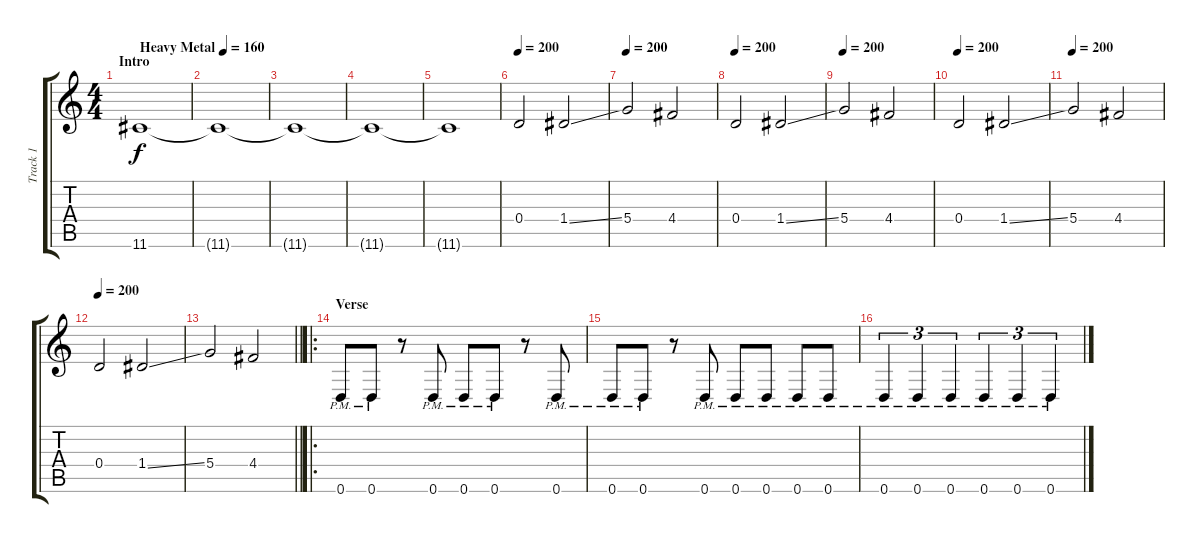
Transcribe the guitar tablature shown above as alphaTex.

\track ("Track 1" "Track 1") {instrument distortionguitar}
\staff {score tabs}
\tuning (E4 B3 G3 D3 A2 D2) {hide}
\ts (4 4)
\section ("" "Intro")
\tempo (160 "Heavy Metal")
\clef g2
\ks c
11.6.1{dy f volume 9 instrument distortionguitar} |
11.6{t}.1 |
11.6{t}.1 |
11.6{t}.1 |
11.6{t}.1 |
\tempo 200
0.4.2 1.4{ss}.2 |
\tempo 200
5.4.2 4.4.2 |
\tempo 200
0.4.2 1.4{ss}.2 |
\tempo 200
5.4.2 4.4.2 |
\tempo 200
0.4.2 1.4{ss}.2 |
\tempo 200
5.4.2 4.4.2 |
\tempo 200
0.4.2 1.4{ss}.2 |
\barLineRight lightlight
5.4.2 4.4.2 |
\ro
\section ("" "Verse")
0.6{pm}.8 0.6{pm}.8 r.8 0.6{pm}.8 0.6{pm}.8 0.6{pm}.8 r.8 0.6{pm}.8 |
0.6{pm}.8 0.6{pm}.8 r.8 0.6{pm}.8 0.6{pm}.8 0.6{pm}.8 0.6{pm}.8 0.6{pm}.8 |
0.6{pm}.4{tu (3 2)} 0.6{pm}.4{tu (3 2)} 0.6{pm}.4{tu (3 2)} 0.6{pm}.4{tu (3 2)} 0.6{pm}.4{tu (3 2)} 0.6{pm}.4{tu (3 2)}
